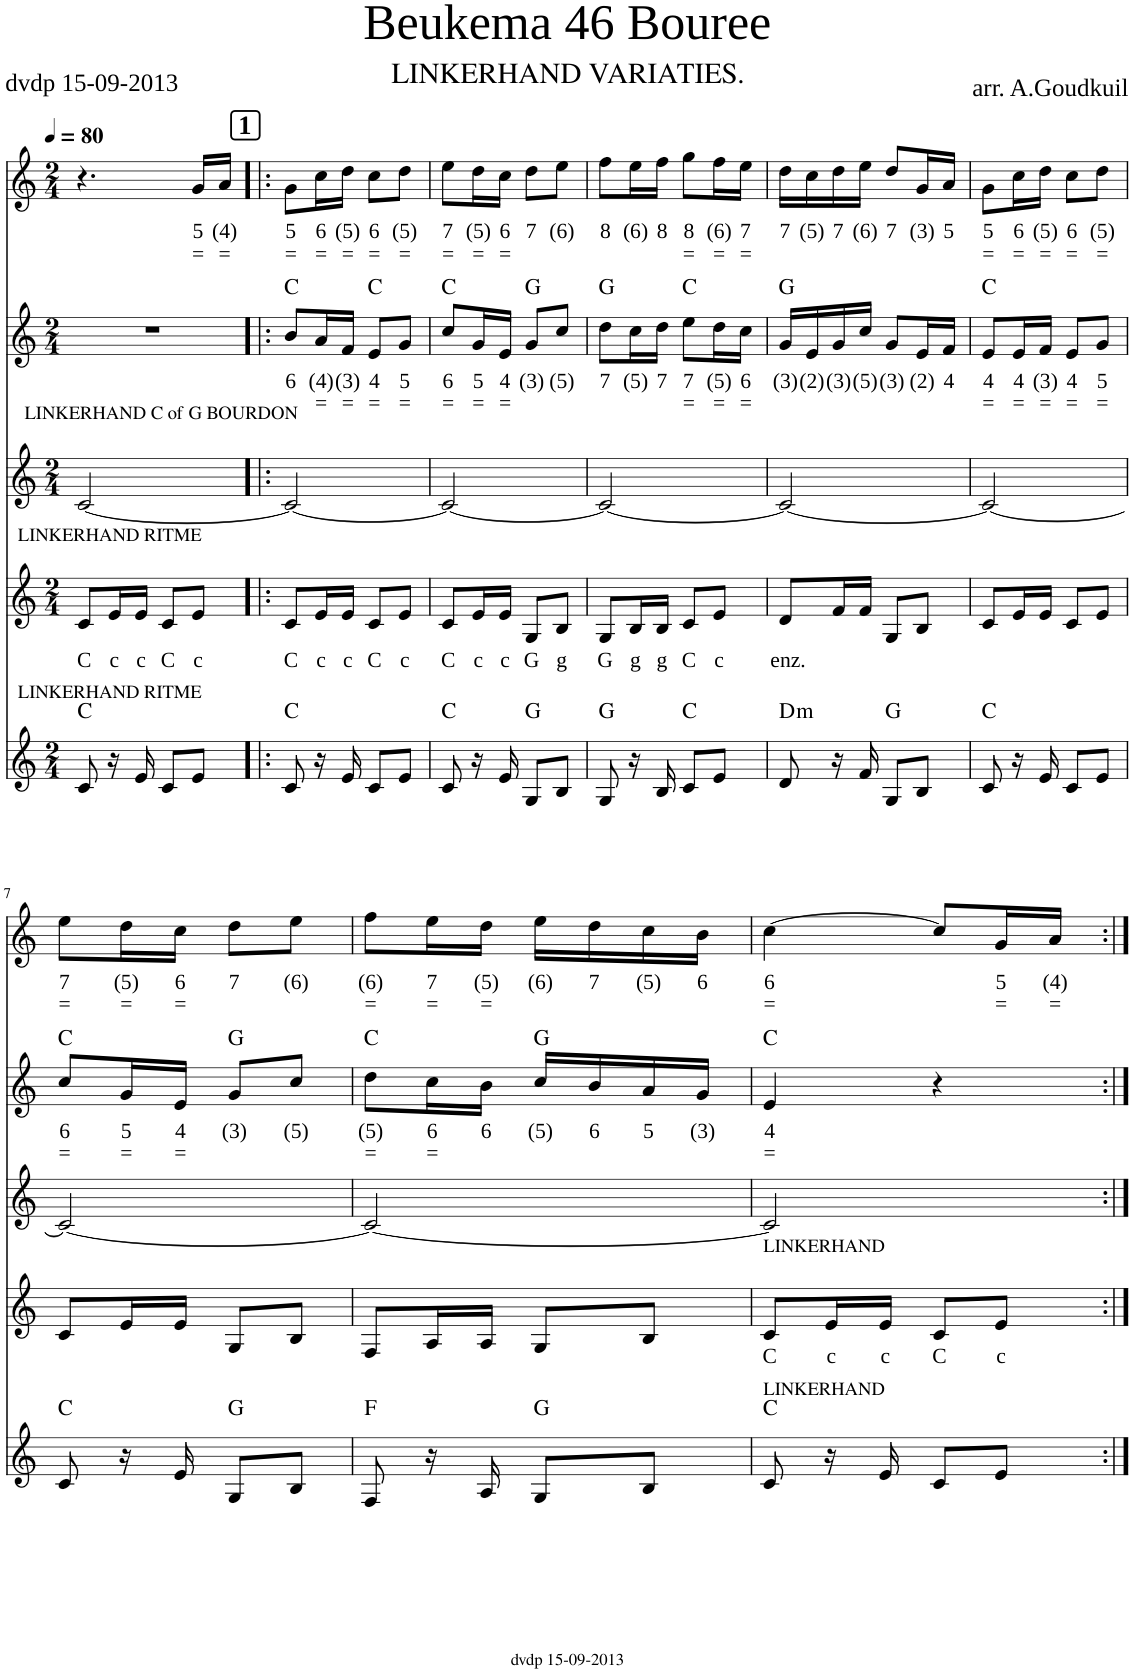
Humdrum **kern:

**kern	**harte	**kern	**text	**kern	**kern	**text	**text	**harte	**kern	**text	**text
*part5	*part5	*part4	*part4	*part3	*part2	*part2	*part2	*part2	*part1	*part1	*part1
*staff5	*	*staff4	*staff4	*staff3	*staff2	*staff2	*staff2	*	*staff1	*staff1	*staff1
*I"Stem	*	*I"Stem	*	*I"Voice	*I"Voice	*	*	*	*I"Voice	*	*
*clefG2	*	*clefG2	*	*clefG2	*clefG2	*	*	*	*clefG2	*	*
*k[]	*	*k[]	*	*k[]	*k[]	*	*	*	*k[]	*	*
*M2/4	*	*M2/4	*	*M2/4	*M2/4	*	*	*	*M2/4	*	*
*MM80	*	*MM80	*	*MM80	*MM80	*	*	*	*MM80	*	*
=1	=1	=1	=1	=1	=1	=1	=1	=1	=1	=1	=1
!	!	!	!	!LO:TX:a:t=LINKERHAND C of G BOURDON	!	!	!	!	!	!	!
!	!	!LO:TX:a:t=LINKERHAND RITME	!	!	!	!	!	!	!	!	!
!LO:TX:a:t=LINKERHAND RITME	!	!	!	!	!	!	!	!	!	!	!
!	!	!	!LO:LY:b	!	!	!	!	!	!	!	!
8c/	C:maj	8c/L	C	[2c/	2r	.	.	.	4.r	.	.
!	!	!	!LO:LY:b	!	!	!	!	!	!	!	!
16r	.	16e/L	c	.	.	.	.	.	.	.	.
!	!	!	!LO:LY:b	!	!	!	!	!	!	!	!
16e/	.	16e/JJ	c	.	.	.	.	.	.	.	.
!	!	!	!LO:LY:b	!	!	!	!	!	!	!	!
8c/L	.	8c/L	C	.	.	.	.	.	.	.	.
!	!	!	!LO:LY:b	!	!	!	!	!	!	!LO:LY:b	!LO:LY:b
8e/J	.	8e/J	c	.	.	.	.	.	16g/LL	5	=
!	!	!	!	!	!	!	!	!	!	!LO:LY:b	!LO:LY:b
.	.	.	.	.	.	.	.	.	16a/JJ	(4)	=
!!LO:REH:place=s1:a:B:cj:fs=14.2249:t=1
=2!|:	=2!|:	=2!|:	=2!|:	=2!|:	=2!|:	=2!|:	=2!|:	=2!|:	=2!|:	=2!|:	=2!|:
!	!	!	!LO:LY:b	!	!	!LO:LY:b	!	!	!	!LO:LY:b	!LO:LY:b
8c/	C:maj	8c/L	C	2c/_	8b/L	6	.	C:maj	8g\L	5	=
!	!	!	!LO:LY:b	!	!	!LO:LY:b	!LO:LY:b	!	!	!LO:LY:b	!LO:LY:b
16r	.	16e/L	c	.	16a/L	(4)	=	.	16cc\L	6	=
!	!	!	!LO:LY:b	!	!	!LO:LY:b	!LO:LY:b	!	!	!LO:LY:b	!LO:LY:b
16e/	.	16e/JJ	c	.	16f/JJ	(3)	=	.	16dd\JJ	(5)	=
!	!	!	!LO:LY:b	!	!	!LO:LY:b	!LO:LY:b	!	!	!LO:LY:b	!LO:LY:b
8c/L	.	8c/L	C	.	8e/L	4	=	C:maj	8cc\L	6	=
!	!	!	!LO:LY:b	!	!	!LO:LY:b	!LO:LY:b	!	!	!LO:LY:b	!LO:LY:b
8e/J	.	8e/J	c	.	8g/J	5	=	.	8dd\J	(5)	=
=3	=3	=3	=3	=3	=3	=3	=3	=3	=3	=3	=3
!	!	!	!LO:LY:b	!	!	!LO:LY:b	!LO:LY:b	!	!	!LO:LY:b	!LO:LY:b
8c/	C:maj	8c/L	C	2c/_	8cc/L	6	=	C:maj	8ee\L	7	=
!	!	!	!LO:LY:b	!	!	!LO:LY:b	!LO:LY:b	!	!	!LO:LY:b	!LO:LY:b
16r	.	16e/L	c	.	16g/L	5	=	.	16dd\L	(5)	=
!	!	!	!LO:LY:b	!	!	!LO:LY:b	!LO:LY:b	!	!	!LO:LY:b	!LO:LY:b
16e/	.	16e/JJ	c	.	16e/JJ	4	=	.	16cc\JJ	6	=
!	!	!	!LO:LY:b	!	!	!LO:LY:b	!	!	!	!LO:LY:b	!
8G/L	G:maj	8G/L	G	.	8g/L	(3)	.	G:maj	8dd\L	7	.
!	!	!	!LO:LY:b	!	!	!LO:LY:b	!	!	!	!LO:LY:b	!
8B/J	.	8B/J	g	.	8cc/J	(5)	.	.	8ee\J	(6)	.
=4	=4	=4	=4	=4	=4	=4	=4	=4	=4	=4	=4
!	!	!	!LO:LY:b	!	!	!LO:LY:b	!	!	!	!LO:LY:b	!
8G/	G:maj	8G/L	G	2c/_	8dd\L	7	.	G:maj	8ff\L	8	.
!	!	!	!LO:LY:b	!	!	!LO:LY:b	!	!	!	!LO:LY:b	!
16r	.	16B/L	g	.	16cc\L	(5)	.	.	16ee\L	(6)	.
!	!	!	!LO:LY:b	!	!	!LO:LY:b	!	!	!	!LO:LY:b	!
16B/	.	16B/JJ	g	.	16dd\JJ	7	.	.	16ff\JJ	8	.
!	!	!	!LO:LY:b	!	!	!LO:LY:b	!LO:LY:b	!	!	!LO:LY:b	!LO:LY:b
8c/L	C:maj	8c/L	C	.	8ee\L	7	=	C:maj	8gg\L	8	=
!	!	!	!LO:LY:b	!	!	!LO:LY:b	!LO:LY:b	!	!	!LO:LY:b	!LO:LY:b
8e/J	.	8e/J	c	.	16dd\L	(5)	=	.	16ff\L	(6)	=
!	!	!	!	!	!	!LO:LY:b	!LO:LY:b	!	!	!LO:LY:b	!LO:LY:b
.	.	.	.	.	16cc\JJ	6	=	.	16ee\JJ	7	=
=5	=5	=5	=5	=5	=5	=5	=5	=5	=5	=5	=5
!	!LO:H:kt=m	!	!LO:LY:b	!	!	!LO:LY:b	!	!	!	!LO:LY:b	!
8d/	D:min	8d/L	enz.	2c/_	16g/LL	(3)	.	G:maj	16dd\LL	7	.
!	!	!	!	!	!	!LO:LY:b	!	!	!	!LO:LY:b	!
.	.	.	.	.	16e/	(2)	.	.	16cc\	(5)	.
!	!	!	!	!	!	!LO:LY:b	!	!	!	!LO:LY:b	!
16r	.	16f/L	.	.	16g/	(3)	.	.	16dd\	7	.
!	!	!	!	!	!	!LO:LY:b	!	!	!	!LO:LY:b	!
16f/	.	16f/JJ	.	.	16cc/JJ	(5)	.	.	16ee\JJ	(6)	.
!	!	!	!	!	!	!LO:LY:b	!	!	!	!LO:LY:b	!
8G/L	G:maj	8G/L	.	.	8g/L	(3)	.	.	8dd/L	7	.
!	!	!	!	!	!	!LO:LY:b	!	!	!	!LO:LY:b	!
8B/J	.	8B/J	.	.	16e/L	(2)	.	.	16g/L	(3)	.
!	!	!	!	!	!	!LO:LY:b	!	!	!	!LO:LY:b	!
.	.	.	.	.	16f/JJ	4	.	.	16a/JJ	5	.
=6	=6	=6	=6	=6	=6	=6	=6	=6	=6	=6	=6
!	!	!	!	!	!	!LO:LY:b	!LO:LY:b	!	!	!LO:LY:b	!LO:LY:b
8c/	C:maj	8c/L	.	2c/_	8e/L	4	=	C:maj	8g\L	5	=
!	!	!	!	!	!	!LO:LY:b	!LO:LY:b	!	!	!LO:LY:b	!LO:LY:b
16r	.	16e/L	.	.	16e/L	4	=	.	16cc\L	6	=
!	!	!	!	!	!	!LO:LY:b	!LO:LY:b	!	!	!LO:LY:b	!LO:LY:b
16e/	.	16e/JJ	.	.	16f/JJ	(3)	=	.	16dd\JJ	(5)	=
!	!	!	!	!	!	!LO:LY:b	!LO:LY:b	!	!	!LO:LY:b	!LO:LY:b
8c/L	.	8c/L	.	.	8e/L	4	=	.	8cc\L	6	=
!	!	!	!	!	!	!LO:LY:b	!LO:LY:b	!	!	!LO:LY:b	!LO:LY:b
8e/J	.	8e/J	.	.	8g/J	5	=	.	8dd\J	(5)	=
!!LO:LB:g=z
=7	=7	=7	=7	=7	=7	=7	=7	=7	=7	=7	=7
!	!	!	!	!	!	!LO:LY:b	!LO:LY:b	!	!	!LO:LY:b	!LO:LY:b
8c/	C:maj	8c/L	.	2c/_	8cc/L	6	=	C:maj	8ee\L	7	=
!	!	!	!	!	!	!LO:LY:b	!LO:LY:b	!	!	!LO:LY:b	!LO:LY:b
16r	.	16e/L	.	.	16g/L	5	=	.	16dd\L	(5)	=
!	!	!	!	!	!	!LO:LY:b	!LO:LY:b	!	!	!LO:LY:b	!LO:LY:b
16e/	.	16e/JJ	.	.	16e/JJ	4	=	.	16cc\JJ	6	=
!	!	!	!	!	!	!LO:LY:b	!	!	!	!LO:LY:b	!
8G/L	G:maj	8G/L	.	.	8g/L	(3)	.	G:maj	8dd\L	7	.
!	!	!	!	!	!	!LO:LY:b	!	!	!	!LO:LY:b	!
8B/J	.	8B/J	.	.	8cc/J	(5)	.	.	8ee\J	(6)	.
=8	=8	=8	=8	=8	=8	=8	=8	=8	=8	=8	=8
!	!	!	!	!	!	!LO:LY:b	!LO:LY:b	!	!	!LO:LY:b	!LO:LY:b
8F/	F:maj	8F/L	.	2c/_	8dd\L	(5)	=	C:maj	8ff\L	(6)	=
!	!	!	!	!	!	!LO:LY:b	!LO:LY:b	!	!	!LO:LY:b	!LO:LY:b
16r	.	16A/L	.	.	16cc\L	6	=	.	16ee\L	7	=
!	!	!	!	!	!	!LO:LY:b	!	!	!	!LO:LY:b	!LO:LY:b
16A/	.	16A/JJ	.	.	16b\JJ	6	.	.	16dd\JJ	(5)	=
!	!	!	!	!	!	!LO:LY:b	!	!	!	!LO:LY:b	!
8G/L	G:maj	8G/L	.	.	16cc/LL	(5)	.	G:maj	16ee\LL	(6)	.
!	!	!	!	!	!	!LO:LY:b	!	!	!	!LO:LY:b	!
.	.	.	.	.	16b/	6	.	.	16dd\	7	.
!	!	!	!	!	!	!LO:LY:b	!	!	!	!LO:LY:b	!
8B/J	.	8B/J	.	.	16a/	5	.	.	16cc\	(5)	.
!	!	!	!	!	!	!LO:LY:b	!	!	!	!LO:LY:b	!
.	.	.	.	.	16g/JJ	(3)	.	.	16b\JJ	6	.
=9	=9	=9	=9	=9	=9	=9	=9	=9	=9	=9	=9
!	!	!LO:TX:a:t=LINKERHAND	!	!	!	!	!	!	!	!	!
!LO:TX:a:t=LINKERHAND	!	!	!	!	!	!	!	!	!	!	!
!	!	!	!LO:LY:b	!	!	!LO:LY:b	!LO:LY:b	!	!	!LO:LY:b	!LO:LY:b
8c/	C:maj	8c/L	C	2c/]	4e/	4	=	C:maj	[4cc\	6	=
!	!	!	!LO:LY:b	!	!	!	!	!	!	!	!
16r	.	16e/L	c	.	.	.	.	.	.	.	.
!	!	!	!LO:LY:b	!	!	!	!	!	!	!	!
16e/	.	16e/JJ	c	.	.	.	.	.	.	.	.
!	!	!	!LO:LY:b	!	!	!	!	!	!	!	!
8c/L	.	8c/L	C	.	4r	.	.	.	8cc/L]	.	.
!	!	!	!LO:LY:b	!	!	!	!	!	!	!LO:LY:b	!LO:LY:b
8e/J	.	8e/J	c	.	.	.	.	.	16g/L	5	=
!	!	!	!	!	!	!	!	!	!	!LO:LY:b	!LO:LY:b
.	.	.	.	.	.	.	.	.	16a/JJ	(4)	=
=:|!	=:|!	=:|!	=:|!	=:|!	=:|!	=:|!	=:|!	=:|!	=:|!	=:|!	=:|!
*-	*-	*-	*-	*-	*-	*-	*-	*-	*-	*-	*-
